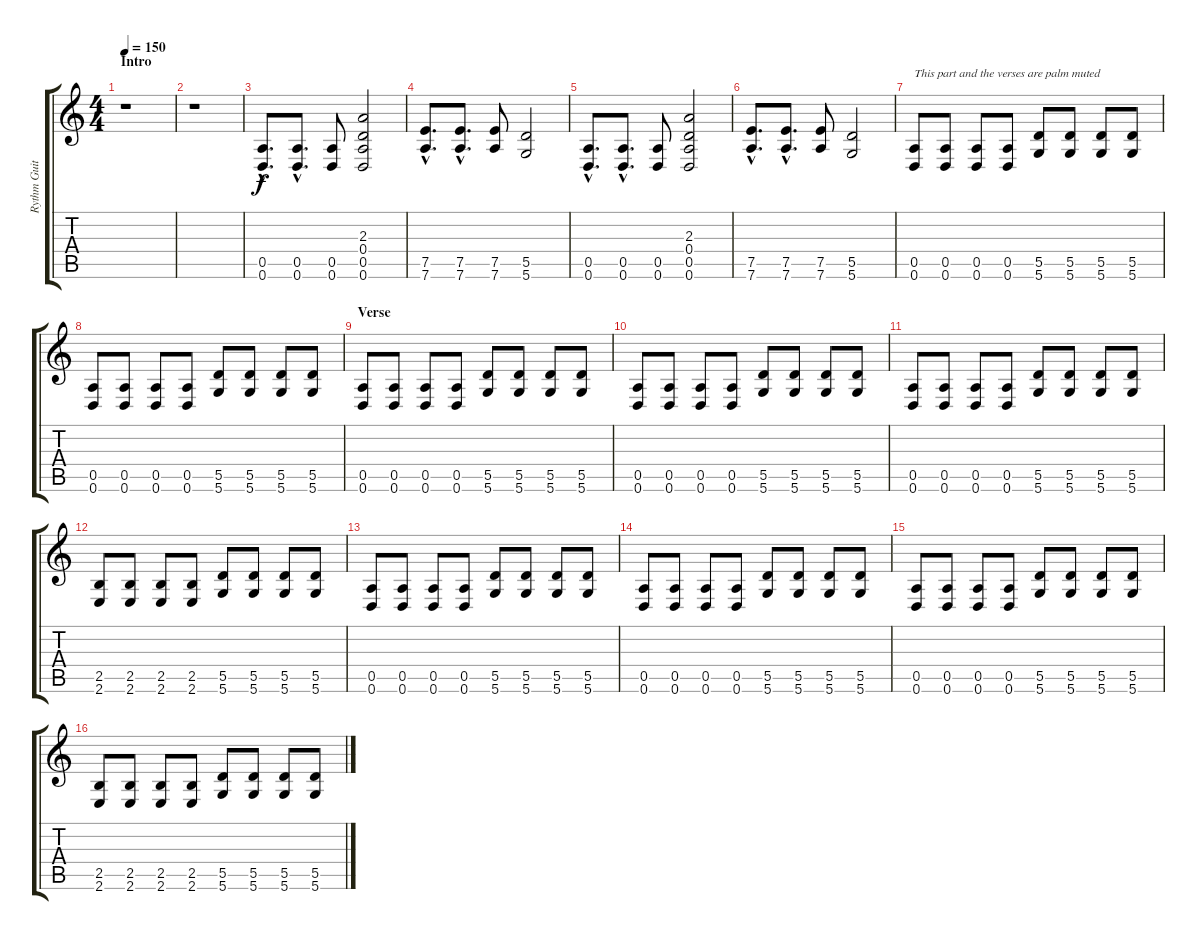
\track ("Rythm Guitar" "Rythm Guit") {instrument overdrivenguitar}
\staff {score tabs}
\tuning (E4 B3 G3 D3 A2 D2) {hide}
\ts (4 4)
\section ("" "Intro")
\tempo 150
\clef g2
\ks c
r.1{dy f instrument overdrivenguitar} |
r.1 |
(0.5{hac} 0.6{hac}).8{d} (0.5{hac} 0.6{hac}).8{d} (0.5 0.6).8 (2.3 0.4 0.5 0.6).2 |
(7.5{hac} 7.6{hac}).8{d} (7.5{hac} 7.6{hac}).8{d} (7.5 7.6).8 (5.5 5.6).2 |
(0.5{hac} 0.6{hac}).8{d} (0.5{hac} 0.6{hac}).8{d} (0.5 0.6).8 (2.3 0.4 0.5 0.6).2 |
(7.5{hac} 7.6{hac}).8{d} (7.5{hac} 7.6{hac}).8{d} (7.5 7.6).8 (5.5 5.6).2 |
(0.5 0.6).8{txt "This part and the verses are palm muted"} (0.5 0.6).8 (0.5 0.6).8 (0.5 0.6).8 (5.5 5.6).8 (5.5 5.6).8 (5.5 5.6).8 (5.5 5.6).8 |
(0.5 0.6).8 (0.5 0.6).8 (0.5 0.6).8 (0.5 0.6).8 (5.5 5.6).8 (5.5 5.6).8 (5.5 5.6).8 (5.5 5.6).8 |
\section ("" "Verse")
(0.5 0.6).8 (0.5 0.6).8 (0.5 0.6).8 (0.5 0.6).8 (5.5 5.6).8 (5.5 5.6).8 (5.5 5.6).8 (5.5 5.6).8 |
(0.5 0.6).8 (0.5 0.6).8 (0.5 0.6).8 (0.5 0.6).8 (5.5 5.6).8 (5.5 5.6).8 (5.5 5.6).8 (5.5 5.6).8 |
(0.5 0.6).8 (0.5 0.6).8 (0.5 0.6).8 (0.5 0.6).8 (5.5 5.6).8 (5.5 5.6).8 (5.5 5.6).8 (5.5 5.6).8 |
(2.5 2.6).8 (2.5 2.6).8 (2.5 2.6).8 (2.5 2.6).8 (5.5 5.6).8 (5.5 5.6).8 (5.5 5.6).8 (5.5 5.6).8 |
(0.5 0.6).8 (0.5 0.6).8 (0.5 0.6).8 (0.5 0.6).8 (5.5 5.6).8 (5.5 5.6).8 (5.5 5.6).8 (5.5 5.6).8 |
(0.5 0.6).8 (0.5 0.6).8 (0.5 0.6).8 (0.5 0.6).8 (5.5 5.6).8 (5.5 5.6).8 (5.5 5.6).8 (5.5 5.6).8 |
(0.5 0.6).8 (0.5 0.6).8 (0.5 0.6).8 (0.5 0.6).8 (5.5 5.6).8 (5.5 5.6).8 (5.5 5.6).8 (5.5 5.6).8 |
(2.5 2.6).8 (2.5 2.6).8 (2.5 2.6).8 (2.5 2.6).8 (5.5 5.6).8 (5.5 5.6).8 (5.5 5.6).8 (5.5 5.6).8
